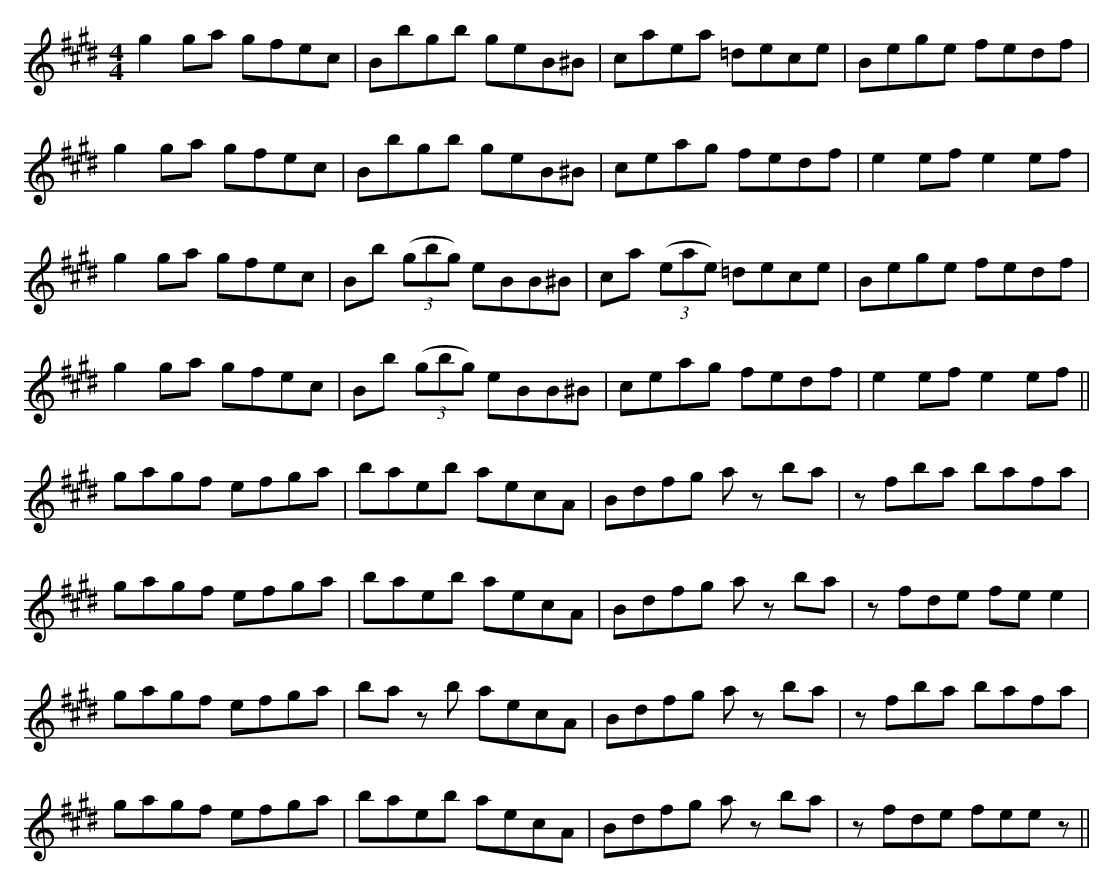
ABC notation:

X:1
M:4/4
K:E
g2 ga gfec | Bbgb geB^B | caea =dece | Bege fedf |
g2 ga gfec | Bbgb geB^B | ceag fedf | e2 ef e2 ef |
g2 ga gfec | Bb (3(gbg) eBB^B | ca (3(eae) =dece |Bege fedf |
g2 ga gfec | Bb (3(gbg) eBB^B | ceag fedf |e2 ef e2 ef ||
gagf efga | baeb aecA | Bdfg a z ba |z fba bafa |
gagf efga | baeb aecA | Bdfg a z ba |z fde fe e2 |
gagf efga | ba z b aecA | Bdfg a z ba |z fba bafa |
gagf efga | baeb aecA | Bdfg a z ba | z fde fee z ||
